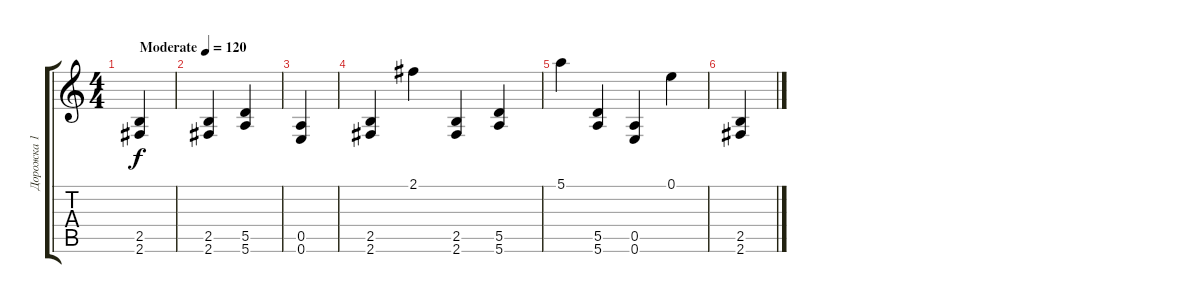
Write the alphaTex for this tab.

\track ("Дорожка 1" "Дорожка 1") {instrument acousticguitarsteel}
\staff {score tabs}
\tuning (E4 B3 G3 D3 A2 E2) {hide}
\ts (4 4)
\tempo (120 "Moderate")
\clef g2
\ks c
(2.5 2.6).4{dy f instrument acousticguitarsteel} |
(2.5 2.6).4 (5.5 5.6).4 |
(0.5 0.6).4 |
(2.5 2.6).4 2.1.4 (2.5 2.6).4 (5.5 5.6).4 |
5.1.4 (5.5 5.6).4 (0.5 0.6).4 0.1.4 |
(2.5 2.6).4
